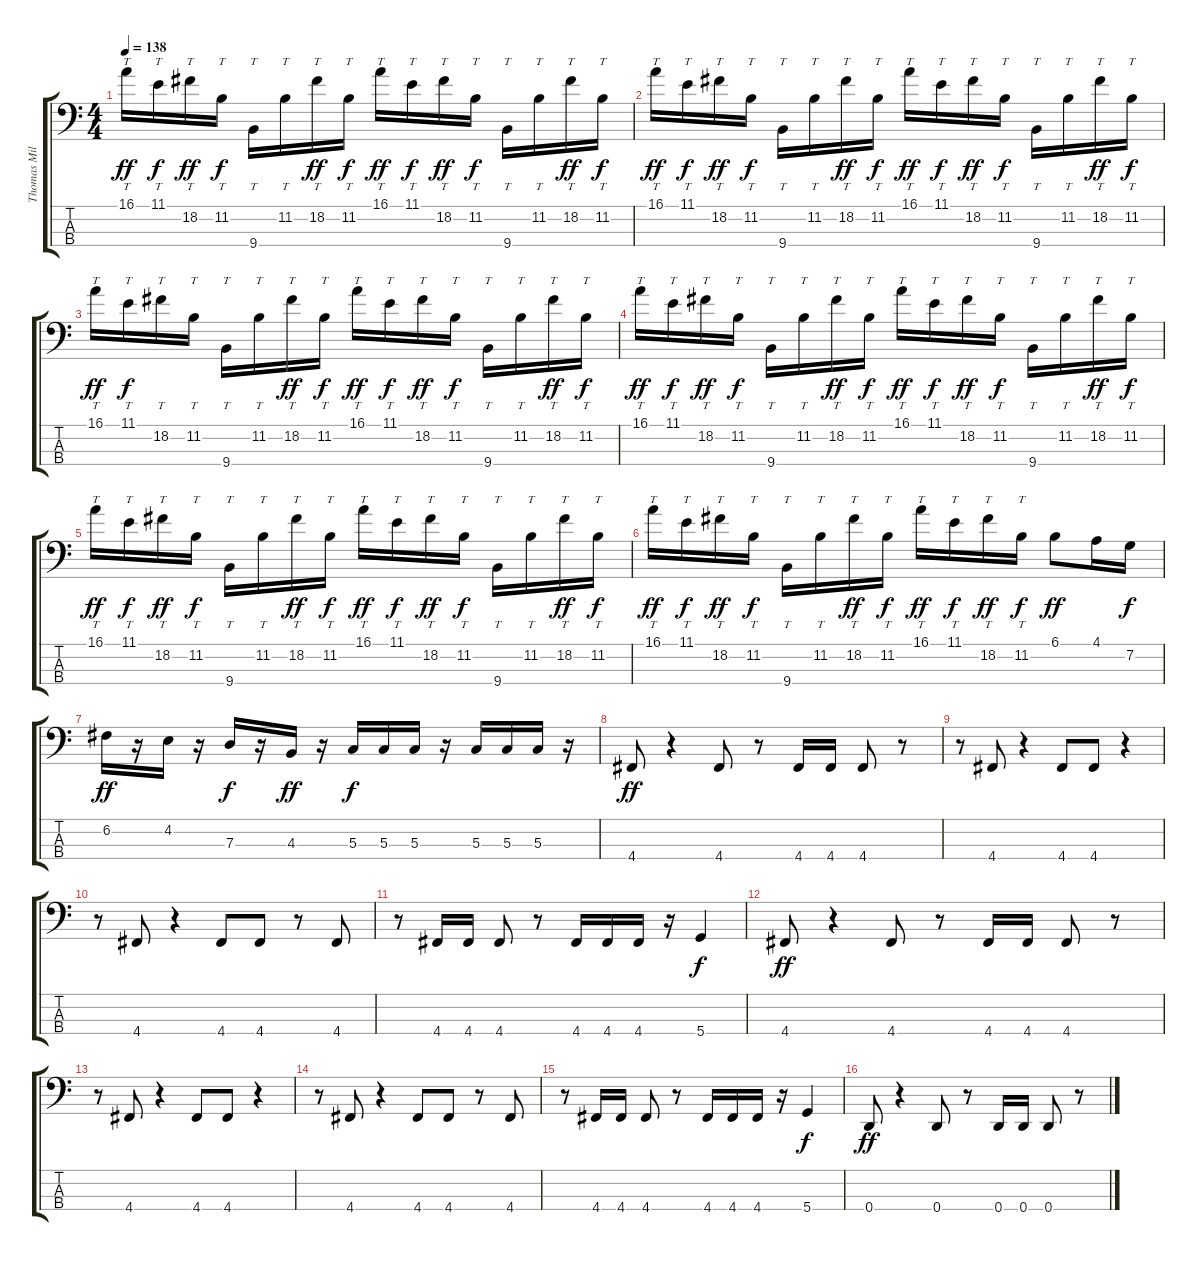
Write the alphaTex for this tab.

\track ("Thomas Miller" "Thomas Mil") {instrument electricbassfinger}
\staff {score tabs}
\tuning (F2 C2 G1 D1) {hide}
\ts (4 4)
\tempo 138
\clef f4
\ks c
16.1.16{tt dy ff} 11.1.16{tt dy f} 18.2.16{tt dy ff} 11.2.16{tt dy f} 9.4.16{tt} 11.2.16{tt} 18.2.16{tt dy ff} 11.2.16{tt dy f} 16.1.16{tt dy ff} 11.1.16{tt dy f} 18.2.16{tt dy ff} 11.2.16{tt dy f} 9.4.16{tt} 11.2.16{tt} 18.2.16{tt dy ff} 11.2.16{tt dy f} |
16.1.16{tt dy ff} 11.1.16{tt dy f} 18.2.16{tt dy ff} 11.2.16{tt dy f} 9.4.16{tt} 11.2.16{tt} 18.2.16{tt dy ff} 11.2.16{tt dy f} 16.1.16{tt dy ff} 11.1.16{tt dy f} 18.2.16{tt dy ff} 11.2.16{tt dy f} 9.4.16{tt} 11.2.16{tt} 18.2.16{tt dy ff} 11.2.16{tt dy f} |
16.1.16{tt dy ff} 11.1.16{tt dy f} 18.2.16{tt} 11.2.16{tt} 9.4.16{tt} 11.2.16{tt} 18.2.16{tt dy ff} 11.2.16{tt dy f} 16.1.16{tt dy ff} 11.1.16{tt dy f} 18.2.16{tt dy ff} 11.2.16{tt dy f} 9.4.16{tt} 11.2.16{tt} 18.2.16{tt dy ff} 11.2.16{tt dy f} |
16.1.16{tt dy ff} 11.1.16{tt dy f} 18.2.16{tt dy ff} 11.2.16{tt dy f} 9.4.16{tt} 11.2.16{tt} 18.2.16{tt dy ff} 11.2.16{tt dy f} 16.1.16{tt dy ff} 11.1.16{tt dy f} 18.2.16{tt dy ff} 11.2.16{tt dy f} 9.4.16{tt} 11.2.16{tt} 18.2.16{tt dy ff} 11.2.16{tt dy f} |
16.1.16{tt dy ff} 11.1.16{tt dy f} 18.2.16{tt dy ff} 11.2.16{tt dy f} 9.4.16{tt} 11.2.16{tt} 18.2.16{tt dy ff} 11.2.16{tt dy f} 16.1.16{tt dy ff} 11.1.16{tt dy f} 18.2.16{tt dy ff} 11.2.16{tt dy f} 9.4.16{tt} 11.2.16{tt} 18.2.16{tt dy ff} 11.2.16{tt dy f} |
16.1.16{tt dy ff} 11.1.16{tt dy f} 18.2.16{tt dy ff} 11.2.16{tt dy f} 9.4.16{tt} 11.2.16{tt} 18.2.16{tt dy ff} 11.2.16{tt dy f} 16.1.16{tt dy ff} 11.1.16{tt dy f} 18.2.16{tt dy ff} 11.2.16{tt dy f} 6.1.8{dy ff} 4.1.16 7.2.16{dy f} |
6.2.16{dy ff} r.16 4.2.16 r.16 7.3.16{dy f} r.16 4.3.16{dy ff} r.16 5.3.16{dy f} 5.3.16 5.3.16 r.16 5.3.16 5.3.16 5.3.16 r.16 |
4.4.8{dy ff} r.4 4.4.8 r.8 4.4.16 4.4.16 4.4.8 r.8 |
r.8 4.4.8 r.4 4.4.8 4.4.8 r.4 |
r.8 4.4.8 r.4 4.4.8 4.4.8 r.8 4.4.8 |
r.8 4.4.16 4.4.16 4.4.8 r.8 4.4.16 4.4.16 4.4.16 r.16 5.4.4{dy f} |
4.4.8{dy ff} r.4 4.4.8 r.8 4.4.16 4.4.16 4.4.8 r.8 |
r.8 4.4.8 r.4 4.4.8 4.4.8 r.4 |
r.8 4.4.8 r.4 4.4.8 4.4.8 r.8 4.4.8 |
r.8 4.4.16 4.4.16 4.4.8 r.8 4.4.16 4.4.16 4.4.16 r.16 5.4.4{dy f} |
0.4.8{dy ff} r.4 0.4.8 r.8 0.4.16 0.4.16 0.4.8 r.8
